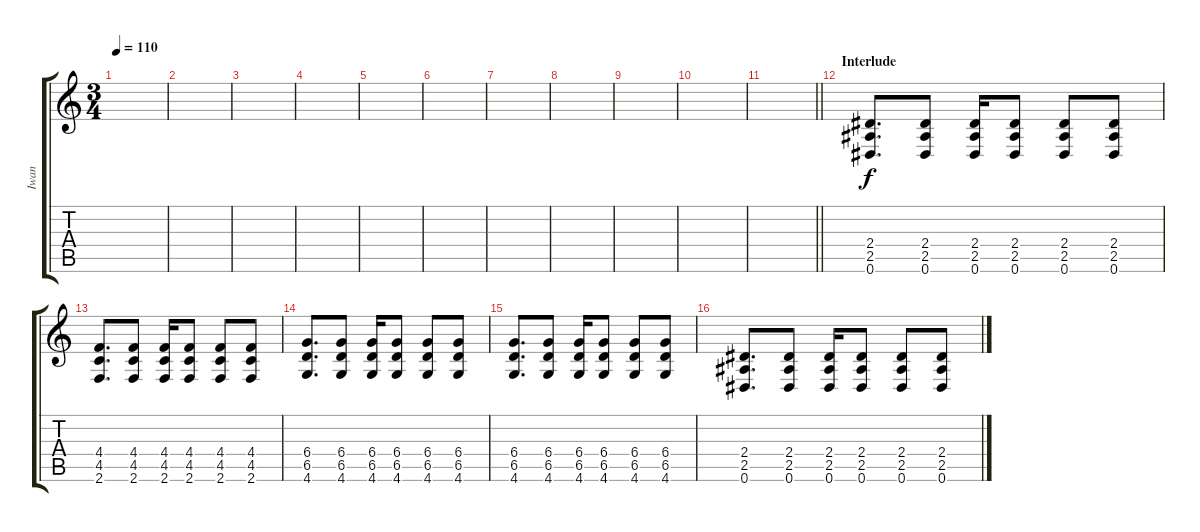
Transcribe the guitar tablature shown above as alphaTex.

\track ("Iwan" "Iwan") {instrument overdrivenguitar}
\staff {score tabs}
\tuning (Eb4 Bb3 Gb3 Db3 Ab2 Eb2) {hide}
\ts (3 4)
\tempo 110
\clef g2
\ks c
|
|
|
|
|
|
|
|
|
|
\barLineRight lightlight
|
\section ("" "Interlude")
(2.4 2.5 0.6).8{d volume 11} (2.4 2.5 0.6).8 (2.4 2.5 0.6).16 (2.4 2.5 0.6).8 (2.4 2.5 0.6).8 (2.4 2.5 0.6).8 |
(4.4 4.5 2.6).8{d} (4.4 4.5 2.6).8 (4.4 4.5 2.6).16 (4.4 4.5 2.6).8 (4.4 4.5 2.6).8 (4.4 4.5 2.6).8 |
(6.4 6.5 4.6).8{d} (6.4 6.5 4.6).8 (6.4 6.5 4.6).16 (6.4 6.5 4.6).8 (6.4 6.5 4.6).8 (6.4 6.5 4.6).8 |
(6.4 6.5 4.6).8{d} (6.4 6.5 4.6).8 (6.4 6.5 4.6).16 (6.4 6.5 4.6).8 (6.4 6.5 4.6).8 (6.4 6.5 4.6).8 |
(2.4 2.5 0.6).8{d} (2.4 2.5 0.6).8 (2.4 2.5 0.6).16 (2.4 2.5 0.6).8 (2.4 2.5 0.6).8 (2.4 2.5 0.6).8
